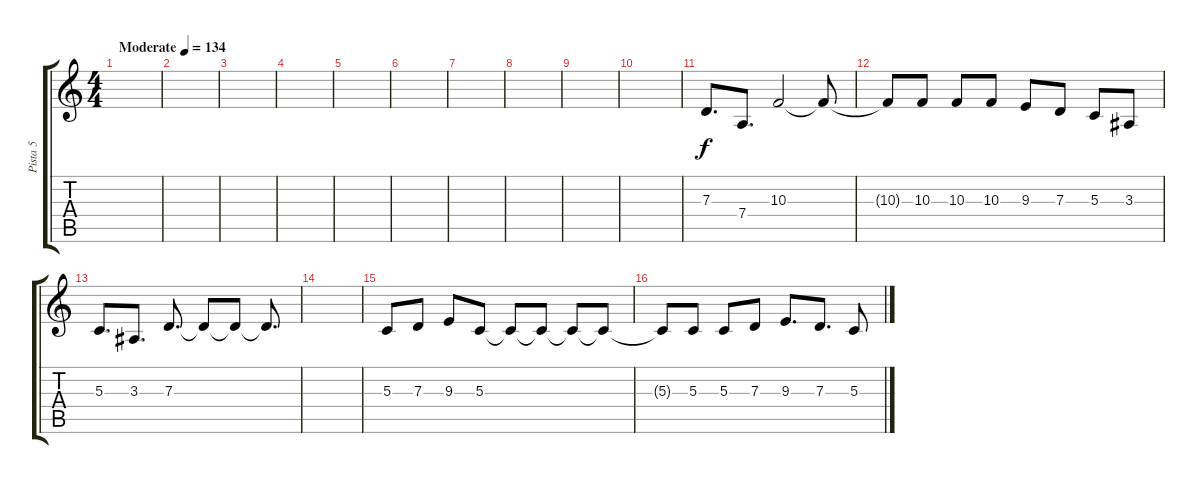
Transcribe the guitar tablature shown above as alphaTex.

\track ("Pista 5" "Pista 5") {instrument flute}
\staff {score tabs}
\tuning (E4 B3 G3 D3 A2 E2) {hide}
\ts (4 4)
\tempo (134 "Moderate")
\clef g2
\ks c
|
|
|
|
|
|
|
|
|
|
7.3.8{d} 7.4.8{d} 10.3.2 10.3{t}.8 |
10.3{t}.8 10.3.8 10.3.8 10.3.8 9.3.8 7.3.8 5.3.8 3.3.8 |
5.3.8{d} 3.3.8{d} 7.3.8{d} 7.3{t}.8 7.3{t}.8 7.3{t}.8{d} |
|
5.3.8 7.3.8 9.3.8 5.3.8 5.3{t}.8 5.3{t}.8 5.3{t}.8 5.3{t}.8 |
5.3{t}.8 5.3.8 5.3.8 7.3.8 9.3.8{d} 7.3.8{d} 5.3.8
